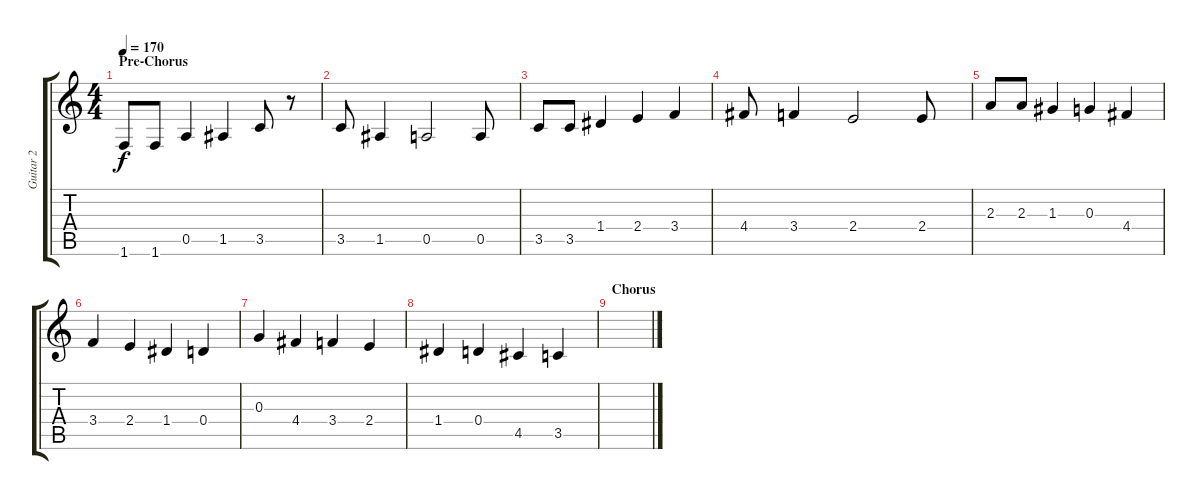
\track ("Guitar 2" "Guitar 2") {instrument distortionguitar}
\staff {score tabs}
\tuning (E4 B3 G3 D3 A2 E2) {hide}
\ts (4 4)
\section ("" "Pre-Chorus")
\tempo 170
\clef g2
\ks c
1.6.8{dy f} 1.6.8 0.5.4 1.5.4 3.5.8 r.8 |
3.5.8 1.5.4 0.5.2 0.5.8 |
3.5.8 3.5.8 1.4.4 2.4.4 3.4.4 |
4.4.8 3.4.4 2.4.2 2.4.8 |
2.3.8 2.3.8 1.3.4 0.3.4 4.4.4 |
3.4.4 2.4.4 1.4.4 0.4.4 |
0.3.4 4.4.4 3.4.4 2.4.4 |
1.4.4 0.4.4 4.5.4 3.5.4 |
\section ("" "Chorus")
